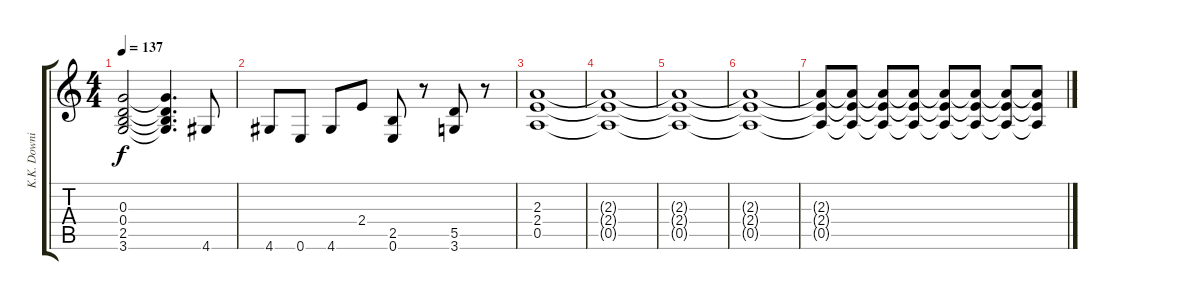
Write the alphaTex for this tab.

\track ("K.K. Downing" "K.K. Downi") {instrument distortionguitar}
\staff {score tabs}
\tuning (E4 B3 G3 D3 A2 E2) {hide}
\ts (4 4)
\tempo 137
\clef g2
\ks c
(0.3{t} 0.4{t} 2.5{t} 3.6{t}).2{dy f} (0.3{t} 0.4{t} 2.5{t} 3.6{t}).4{d} 4.6.8 |
4.6.8 0.6.8 4.6.8 2.4.8 (2.5 0.6).8 r.8 (5.5 3.6).8 r.8 |
(2.3 2.4 0.5).1 |
(2.3{t} 2.4{t} 0.5{t}).1 |
(2.3{t} 2.4{t} 0.5{t}).1 |
(2.3{t} 2.4{t} 0.5{t}).1 |
(2.3{t} 2.4{t} 0.5{t}).8{volume 14} (2.3{t} 2.4{t} 0.5{t}).8{volume 12} (2.3{t} 2.4{t} 0.5{t}).8{volume 10} (2.3{t} 2.4{t} 0.5{t}).8{volume 8} (2.3{t} 2.4{t} 0.5{t}).8{volume 6} (2.3{t} 2.4{t} 0.5{t}).8{volume 4} (2.3{t} 2.4{t} 0.5{t}).8{volume 2} (2.3{t} 2.4{t} 0.5{t}).8{volume 0}
